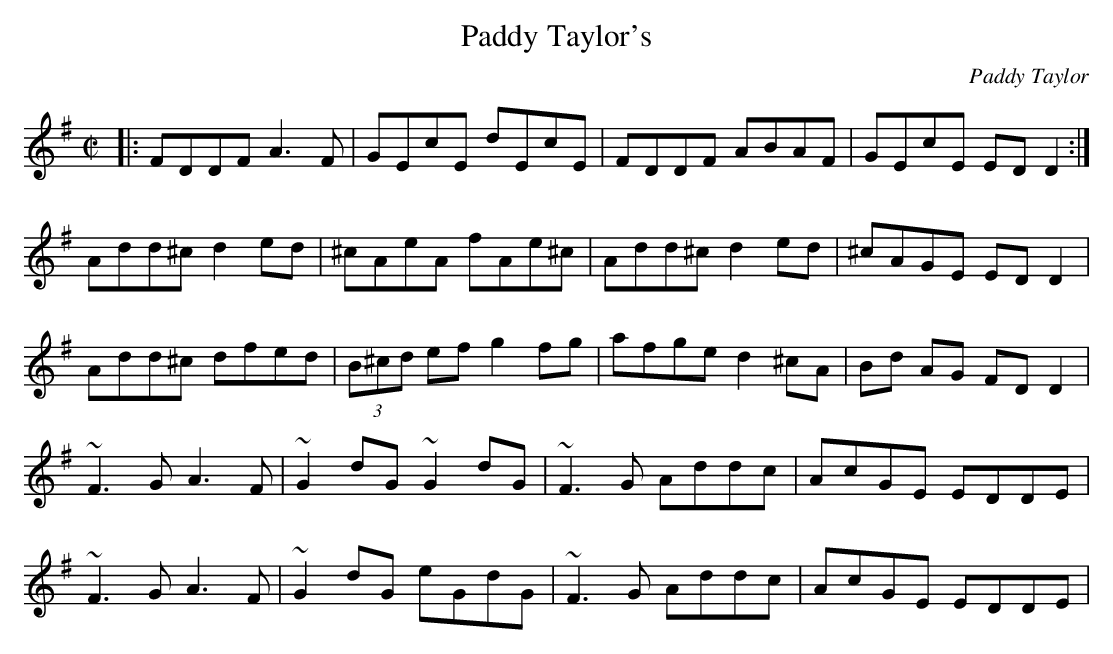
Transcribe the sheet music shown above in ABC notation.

X:1
T:Paddy Taylor's
C:Paddy Taylor
M:C|
K:Dmix
|:FDDF A3F|GEcE dEcE|FDDF ABAF| GEcE EDD2 :|
Add^c d2ed|^cAeA fAe^c|Add^c d2ed|^cAGE EDD2|
Add^c dfed|(3B^cd ef g2fg|afge d2^cA|Bd AG FDD2|
~F3G A3F|~G2dG ~G2dG|~F3G Addc|AcGE EDDE|
~F3G A3F|~G2dG eGdG|~F3G Addc|AcGE EDDE|
